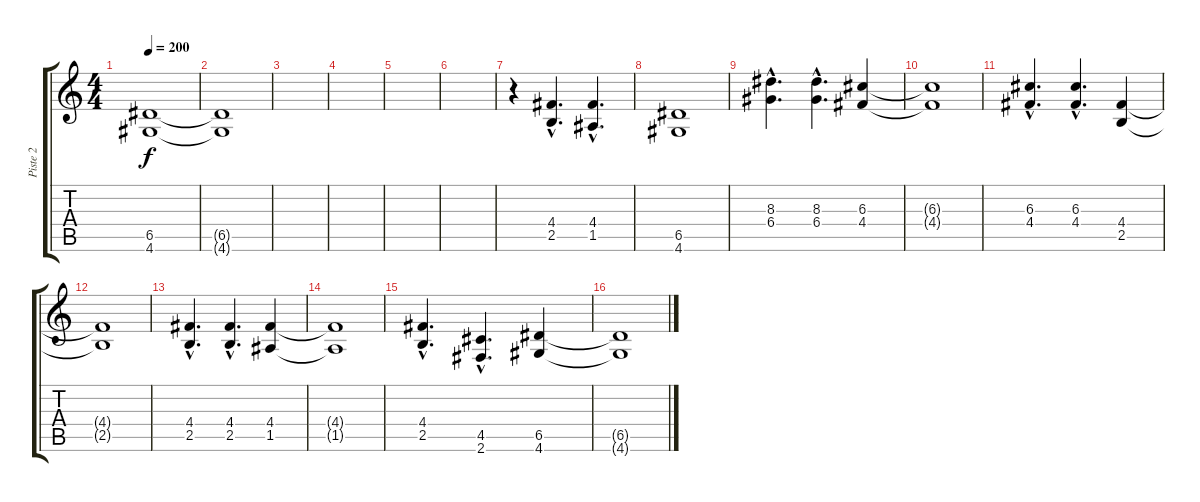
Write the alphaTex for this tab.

\track ("Piste 2" "Piste 2") {instrument overdrivenguitar}
\staff {score tabs}
\tuning (E4 B3 G3 D3 A2 E2) {hide}
\ts (4 4)
\tempo 200
\clef g2
\ks c
(6.5{t} 4.6{t}).1{dy f} |
(6.5{t} 4.6{t}).1 |
|
|
|
|
r.4 (4.4{hac} 2.5{hac}).4{d} (4.4{hac} 1.5{hac}).4{d} |
(6.5 4.6).1 |
(8.3{hac} 6.4{hac}).4{d} (8.3{hac} 6.4{hac}).4{d} (6.3 4.4).4 |
(6.3{t} 4.4{t}).1 |
(6.3{hac} 4.4{hac}).4{d} (6.3{hac} 4.4{hac}).4{d} (4.4 2.5).4 |
(4.4{t} 2.5{t}).1 |
(4.4{hac} 2.5{hac}).4{d} (4.4{hac} 2.5{hac}).4{d} (4.4 1.5).4 |
(4.4{t} 1.5{t}).1 |
(4.4{hac} 2.5{hac}).4{d} (4.5{hac} 2.6{hac}).4{d} (6.5 4.6).4 |
(6.5{t} 4.6{t}).1
